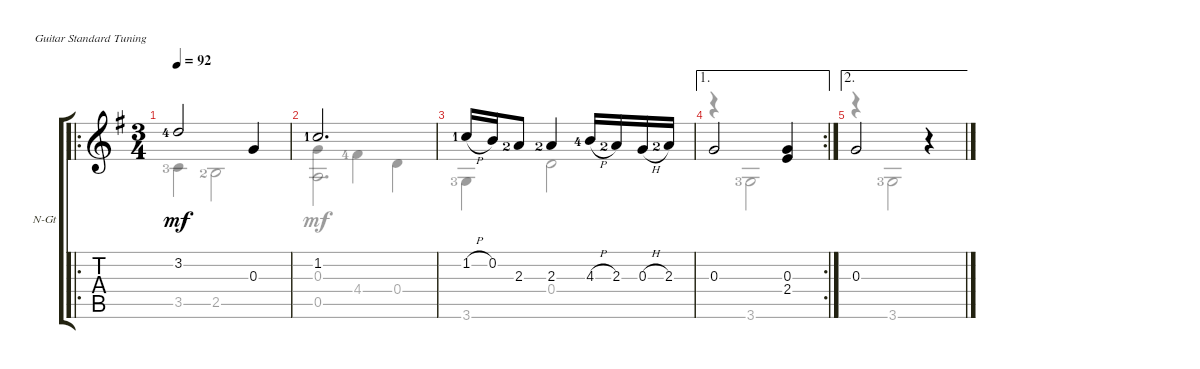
\bracketExtendMode groupsimilarinstruments
\firstSystemTrackNameOrientation horizontal
\otherSystemsTrackNameOrientation horizontal
\track ("Lute" "N-Gt") {instrument acousticguitarnylon}
\staff {score tabs}
\tuning (E4 B3 G3 D3 A2 E2)
\voice
\ro
\ts (3 4)
\tempo 92
\clef g2
\ks eminor
3.2{lf 5}.2{dy mf} 0.3.4 |
1.2{lf 2}.2{d} |
1.2{h lf 2}.16 0.2.16 2.3{lf 3}.8 2.3{lf 3}.4 4.3{h lf 5}.16 2.3{lf 3}.16 0.3{h}.16 2.3{lf 3}.16 |
\ae 1
\rc 2
0.3.2 (0.3 2.4).4 |
\ae 2
0.3.2 r.4 |
\voice
\clef g2
\ottava regular
\simile none
\ks eminor
3.5{lf 4}.4{dy mf} 2.5{lf 3}.2 |
0.3.4 4.4{lf 5}.4 0.4.4 |
3.6{lf 4}.4 0.4.2 |
r.4 3.6{lf 4}.2 |
r.4 3.6{lf 4}.2 |
\voice
\clef g2
\ottava regular
\simile none
\ks eminor
|
0.5.2{d} |
|
|
|
